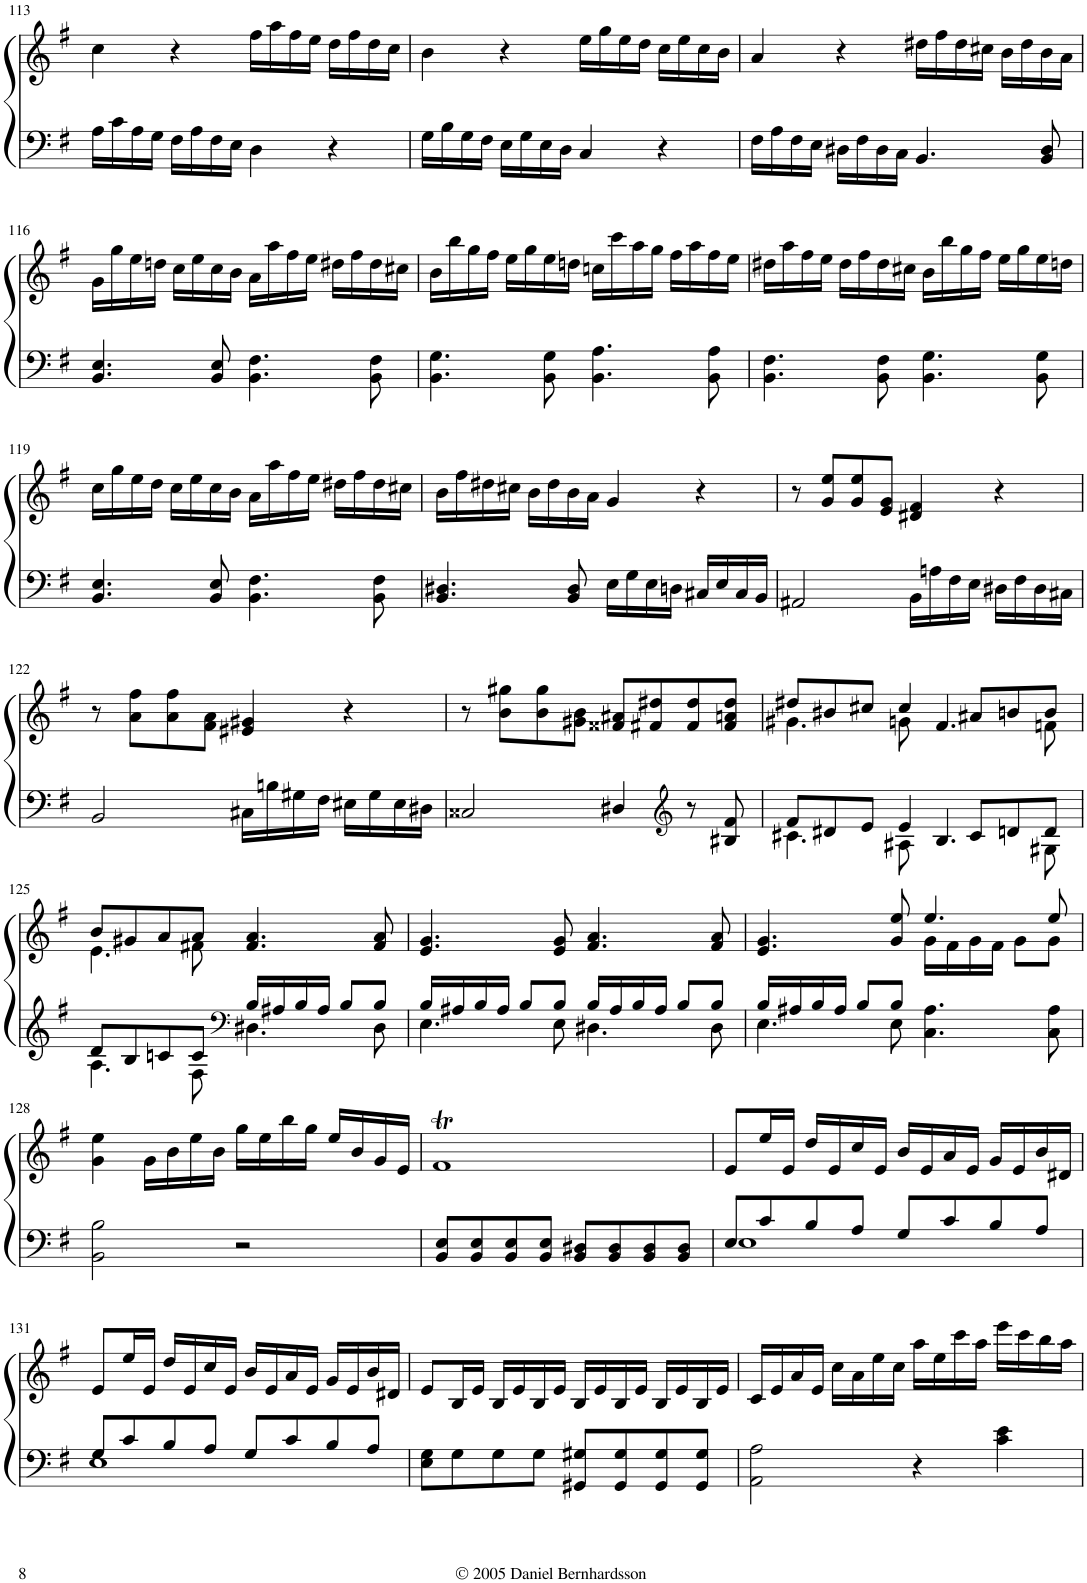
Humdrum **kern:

**kern	**kern
*part1	*part1
*staff2	*staff1
*I"Piano	*
*I'Pno.	*
!!LO:PB:g=z
*clefF4	*clefG2
*k[f#]	*k[f#]
*G:	*G:
*M4/4	*M4/4
*met(c)	*met(c)
=113	=113
16A\LL	4cc\
16c\	.
16A\	.
16G\JJ	.
16F#\LL	4r
16A\	.
16F#\	.
16E\JJ	.
4D\	16ff#\LL
.	16aa\
.	16ff#\
.	16ee\JJ
4r	16dd\LL
.	16ff#\
.	16dd\
.	16cc\JJ
=114	=114
16G\LL	4b\
16B\	.
16G\	.
16F#\JJ	.
16E\LL	4r
16G\	.
16E\	.
16D\JJ	.
4C/	16ee\LL
.	16gg\
.	16ee\
.	16dd\JJ
4r	16cc\LL
.	16ee\
.	16cc\
.	16b\JJ
=115	=115
16F#\LL	4a/
16A\	.
16F#\	.
16E\JJ	.
16D#X\LL	4r
16F#\	.
16D#\	.
16C\JJ	.
4.BB/	16dd#X\LL
.	16ff#\
.	16dd#\
.	16cc#X\JJ
.	16b\LL
.	16dd#\
8BB/ 8D#/	16b\
.	16a\JJ
!!LO:LB:g=z
=116	=116
4.BB/ 4.E/	16g\LL
.	16gg\
.	16ee\
.	16ddn\JJ
.	16cc\LL
.	16ee\
8BB/ 8E/	16cc\
.	16b\JJ
4.BB\ 4.F#\	16a\LL
.	16aa\
.	16ff#\
.	16ee\JJ
.	16dd#X\LL
.	16ff#\
8BB\ 8F#\	16dd#\
.	16cc#X\JJ
=117	=117
4.BB\ 4.G\	16b\LL
.	16bb\
.	16gg\
.	16ff#\JJ
.	16ee\LL
.	16gg\
8BB\ 8G\	16ee\
.	16ddn\JJ
4.BB\ 4.A\	16ccn\LL
.	16ccc\
.	16aa\
.	16gg\JJ
.	16ff#\LL
.	16aa\
8BB\ 8A\	16ff#\
.	16ee\JJ
=118	=118
4.BB\ 4.F#\	16dd#X\LL
.	16aa\
.	16ff#\
.	16ee\JJ
.	16dd#\LL
.	16ff#\
8BB\ 8F#\	16dd#\
.	16cc#X\JJ
4.BB\ 4.G\	16b\LL
.	16bb\
.	16gg\
.	16ff#\JJ
.	16ee\LL
.	16gg\
8BB\ 8G\	16ee\
.	16ddn\JJ
!!LO:LB:g=z
=119	=119
4.BB/ 4.E/	16cc\LL
.	16gg\
.	16ee\
.	16dd\JJ
.	16cc\LL
.	16ee\
8BB/ 8E/	16cc\
.	16b\JJ
4.BB\ 4.F#\	16a\LL
.	16aa\
.	16ff#\
.	16ee\JJ
.	16dd#X\LL
.	16ff#\
8BB\ 8F#\	16dd#\
.	16cc#X\JJ
=120	=120
4.BB/ 4.D#X/	16b\LL
.	16ff#\
.	16dd#X\
.	16cc#X\JJ
.	16b\LL
.	16dd#\
8BB/ 8D#/	16b\
.	16a\JJ
16E\LL	4g/
16G\	.
16E\	.
16Dn\JJ	.
16C#X/LL	4r
16E/	.
16C#/	.
16BB/JJ	.
=121	=121
2AA#X/	8r
.	8g/ 8ee/L
.	8g/ 8ee/
.	8e/ 8g/J
16BB\LL	4d#X/ 4f#/
16An\	.
16F#\	.
16E\JJ	.
16D#X\LL	4r
16F#\	.
16D#\	.
16C#X\JJ	.
!!LO:LB:g=z
=122	=122
2BB/	8r
.	8a\ 8ff#\L
.	8a\ 8ff#\
.	8f#\ 8a\J
16C#X\LL	4e#X/ 4g#X/
16Bn\	.
16G#X\	.
16F#\JJ	.
16E#X\LL	4r
16G#\	.
16E#\	.
16D#X\JJ	.
=123	=123
2C##X/	8r
.	8b\ 8gg#X\L
.	8b\ 8gg#\
.	8g#X\ 8b\J
4D#X/	8f##X/ 8a#X/L
.	8f#X/ 8dd#X/
*clefG2	*
8r	8f#/ 8dd#/
8B#X/ 8f#/	8f#/ 8an/ 8dd#/J
=124	=124
*^	*^
8f#/L	4.c#X\	8dd#X/L	4.g#X\
8d#X/	.	8b#X/	.
8e/J	.	8cc#X/J	.
4e/	8A#X\	4cc#/	8gn\
.	4.B/	.	4.f#/
8c#/L	.	8a#X/L	.
8dn/	.	8bn/	.
8d/J	8G#X\	8b/J	8fn\
!!LO:LB:g=z	!!
=125	=125	=125	=125
8d/L	4.A\	8b/L	4.e\
8B/	.	8g#X/	.
8cn/	.	8a/	.
8c/J	8F#\	8a/J	8f#X\
*clefF4	*	*	*
16B/LL	4.D#X\	4.f#/ 4.a/	2ryy
16A#X/	.	.	.
16B/	.	.	.
16A#/JJ	.	.	.
8B/L	.	.	.
8B/J	8D#\	8f#/ 8a/	.
*	*	*v	*v
=126	=126	=126
16B/LL	4.E\	4.e/ 4.g/
16A#X/	.	.
16B/	.	.
16A#/JJ	.	.
8B/L	.	.
8B/J	8E\	8e/ 8g/
16B/LL	4.D#X\	4.f#/ 4.a/
16A#/	.	.
16B/	.	.
16A#/JJ	.	.
8B/L	.	.
8B/J	8D#\	8f#/ 8a/
=127	=127	=127
*	*	*^
16B/LL	4.E\	4.e/ 4.g/	2ryy
16A#X/	.	.	.
16B/	.	.	.
16A#/JJ	.	.	.
8B/L	.	.	.
8B/J	8E\	8g/ 8ee/	.
4.C\ 4.A#\	2ryy	4.ee/	16g\LL
.	.	.	16f#\
.	.	.	16g\
.	.	.	16f#\JJ
.	.	.	8g\L
8C\ 8A#\	.	8ee/	8g\J
*v	*v	*	*
*	*v	*v
!!LO:LB:g=z
=128	=128
2BB\ 2B\	4g\ 4ee\
.	16g\LL
.	16b\
.	16ee\
.	16b\JJ
2r	16gg\LL
.	16ee\
.	16bb\
.	16gg\JJ
.	16ee/LL
.	16b/
.	16g/
.	16e/JJ
=129	=129
8BB/ 8E/L	1f#t
8BB/ 8E/	.
8BB/ 8E/	.
8BB/ 8E/J	.
8BB/ 8D#X/L	.
8BB/ 8D#/	.
8BB/ 8D#/	.
8BB/ 8D#/J	.
=130	=130
*^	*
8E/L	1E	8e/L
8c/	.	16ee/L
.	.	16e/JJ
8B/	.	16dd/LL
.	.	16e/
8A/J	.	16cc/
.	.	16e/JJ
8G/L	.	16b/LL
.	.	16e/
8c/	.	16a/
.	.	16e/JJ
8B/	.	16g/LL
.	.	16e/
8A/J	.	16b/
.	.	16d#X/JJ
!!LO:LB:g=z
=131	=131	=131
8G/L	1E	8e/L
8c/	.	16ee/L
.	.	16e/JJ
8B/	.	16dd/LL
.	.	16e/
8A/J	.	16cc/
.	.	16e/JJ
8G/L	.	16b/LL
.	.	16e/
8c/	.	16a/
.	.	16e/JJ
8B/	.	16g/LL
.	.	16e/
8A/J	.	16b/
.	.	16d#X/JJ
*v	*v	*
=132	=132
8E\ 8G\L	8e/L
8G\	16B/L
.	16e/JJ
8G\	16B/LL
.	16e/
8G\J	16B/
.	16e/JJ
8GG#X/ 8G#X/L	16B/LL
.	16e/
8GG#/ 8G#/	16B/
.	16e/JJ
8GG#/ 8G#/	16B/LL
.	16e/
8GG#/ 8G#/J	16B/
.	16e/JJ
=133	=133
2AA\ 2A\	16c/LL
.	16e/
.	16a/
.	16e/JJ
.	16cc\LL
.	16a\
.	16ee\
.	16cc\JJ
4r	16aa\LL
.	16ee\
.	16ccc\
.	16aa\JJ
4c\ 4e\	16eee\LL
.	16ccc\
.	16bb\
.	16aa\JJ
=	=
*-	*-
